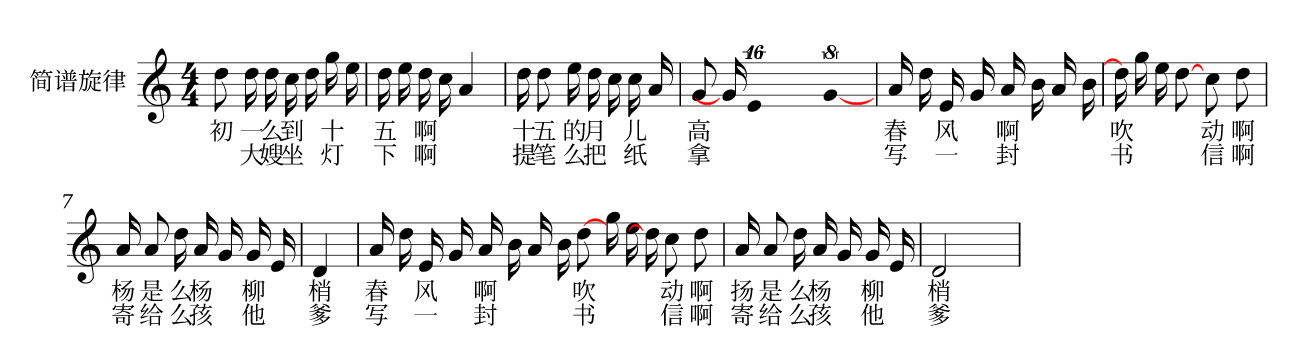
**kern	**text	**text
*part1	*part1	*part1
*staff1	*staff1	*staff1
*I"简谱旋律	*	*
*k[]	*	*
*M4/4	*	*
=1	=1	=1
8dd	初	.
16dd	一	大
16dd	么	嫂
16cc	到	坐
16dd	.	.
16gg	十	灯
16ee	.	.
=2	=2	=2
16dd	五	下
16ee	.	.
16dd	啊	啊
16cc	.	.
4a	.	.
=3	=3	=3
16dd	十	提
8dd	五	笔
16ee	的	么
16dd	月	把
16cc	.	.
16cc	儿	纸
16a	.	.
=4	=4	=4
8g	高	拿
16g]	.	.
!LO:N:vis=2	!	!
16%9e	.	.
!LO:N:vis=4	!	!
[16%5g	.	.
=5	=5	=5
16a	春	写
16dd	.	.
16e	风	一
16g	.	.
16a	啊	封
16b	.	.
16a	.	.
16b	.	.
=6	=6	=6
16dd]	吹	书
16gg	.	.
16ee	.	.
[8dd	.	.
8cc	动	信
8dd	啊	啊
=7	=7	=7
16a	杨	寄
8a	是	给
16dd	么	么
16a	杨	孩
16g	.	.
16g	柳	他
16e	.	.
=8	=8	=8
4d	梢	爹
=9	=9	=9
16a	春	写
16dd	.	.
16e	风	一
16g	.	.
16a	啊	封
16b	.	.
16a	.	.
16b	.	.
[8dd	吹	书
16gg	.	.
16ee	.	.
16dd]	.	.
8cc	动	信
8dd	啊	啊
=10	=10	=10
16a	扬	寄
8a	是	给
16dd	么	么
16a	杨	孩
16g	.	.
16g	柳	他
16e	.	.
=11	=11	=11
!LO:N:vis=2	!	!
2.d	梢	爹
=	=	=
*-	*-	*-
